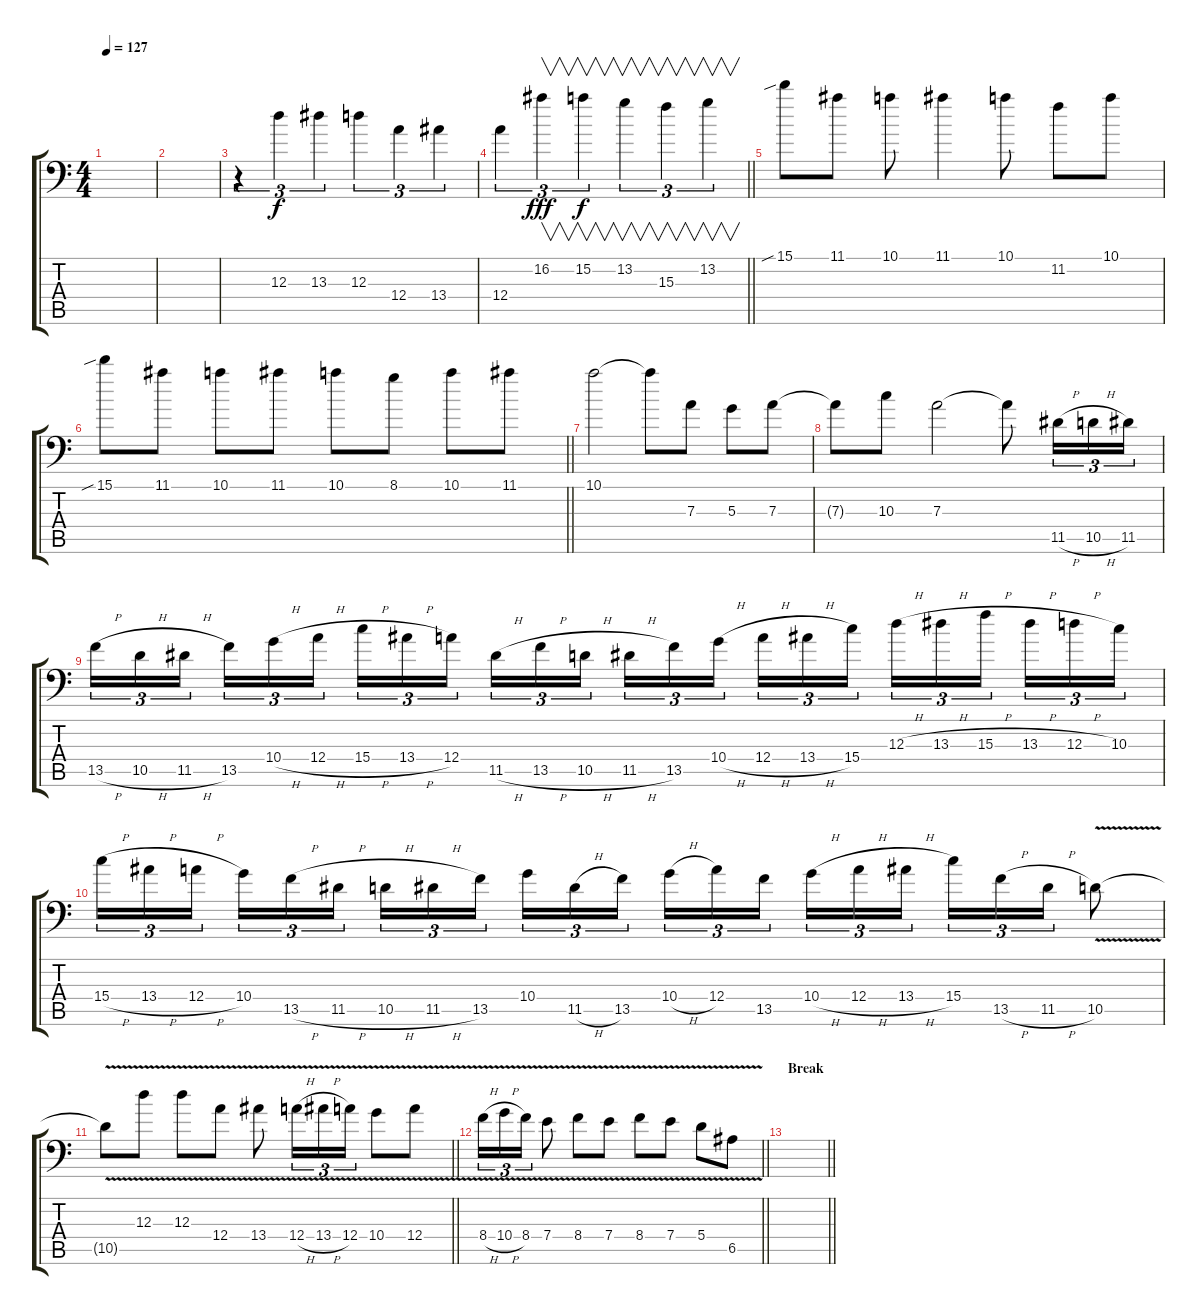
\track "" {instrument overdrivenguitar}
\staff {score tabs}
\tuning (B3 Gb3 D3 A2 E2 A1) {hide}
\ts (4 4)
\tempo 127
\clef f4
\ks c
|
|
r.4{tu (3 2)} 12.3.4{tu (3 2)} 13.3.4{tu (3 2)} 12.3.4{tu (3 2)} 12.4.4{tu (3 2)} 13.4.4{tu (3 2)} |
\barLineRight lightlight
12.4.4{tu (3 2)} 16.2.4{v tu (3 2) dy fff} 15.2.4{v tu (3 2) dy f} 13.2.4{v tu (3 2)} 15.3.4{v tu (3 2)} 13.2.4{v tu (3 2)} |
\section ("" "")
15.1{sib}.8 11.1.8 10.1.8 11.1.4 10.1.8 11.2.8 10.1.8 |
\barLineRight lightlight
15.1{sib}.8 11.1.8 10.1.8 11.1.8 10.1.8 8.1.8 10.1.8 11.1.8 |
10.1.2 10.1{t}.8 7.3.8 5.3.8 7.3.8 |
7.3{t}.8 10.3.8 7.3.2 7.3{t}.8 11.5{h}.16{tu (3 2)} 10.5{h}.16{tu (3 2)} 11.5.16{tu (3 2)} |
13.5{h}.16{tu (3 2)} 10.5{h}.16{tu (3 2)} 11.5{h}.16{tu (3 2) beam splitsecondary} 13.5.16{tu (3 2)} 10.4{h}.16{tu (3 2)} 12.4{h}.16{tu (3 2)} 15.4{h}.16{tu (3 2)} 13.4{h}.16{tu (3 2)} 12.4.16{tu (3 2) beam splitsecondary} 11.5{h}.16{tu (3 2)} 13.5{h}.16{tu (3 2)} 10.5{h}.16{tu (3 2)} 11.5{h}.16{tu (3 2)} 13.5.16{tu (3 2)} 10.4{h}.16{tu (3 2) beam splitsecondary} 12.4{h}.16{tu (3 2)} 13.4{h}.16{tu (3 2)} 15.4.16{tu (3 2)} 12.3{h}.16{tu (3 2)} 13.3{h}.16{tu (3 2)} 15.3{h}.16{tu (3 2) beam splitsecondary} 13.3{h}.16{tu (3 2)} 12.3{h}.16{tu (3 2)} 10.3.16{tu (3 2)} |
15.4{h}.16{tu (3 2)} 13.4{h}.16{tu (3 2)} 12.4{h}.16{tu (3 2) beam splitsecondary} 10.4.16{tu (3 2)} 13.5{h}.16{tu (3 2)} 11.5{h}.16{tu (3 2)} 10.5{h}.16{tu (3 2)} 11.5{h}.16{tu (3 2)} 13.5.16{tu (3 2) beam splitsecondary} 10.4.16{tu (3 2)} 11.5{h}.16{tu (3 2)} 13.5.16{tu (3 2)} 10.4{h}.16{tu (3 2)} 12.4.16{tu (3 2)} 13.5.16{tu (3 2) beam splitsecondary} 10.4{h}.16{tu (3 2)} 12.4{h}.16{tu (3 2)} 13.4{h}.16{tu (3 2)} 15.4.16{tu (3 2)} 13.5{h}.16{tu (3 2)} 11.5{h}.16{tu (3 2)} 10.5{v}.8 |
\barLineRight lightlight
10.5{t}.8 12.3{v}.8 12.3{v}.8 12.4{v}.8 13.4{v}.8 12.4{v h}.16{tu (3 2)} 13.4{v h}.16{tu (3 2)} 12.4{v}.16{tu (3 2)} 10.4{v}.8 12.4{v}.8 |
\barLineRight lightlight
8.4{v h}.16{tu (3 2)} 10.4{v h}.16{tu (3 2)} 8.4{v}.16{tu (3 2)} 7.4{v}.8 8.4{v}.8 7.4{v}.8 8.4{v}.8 7.4{v}.8 5.4{v}.8 6.5{v}.8 |
\section ("" "Break")
\barLineRight lightlight
